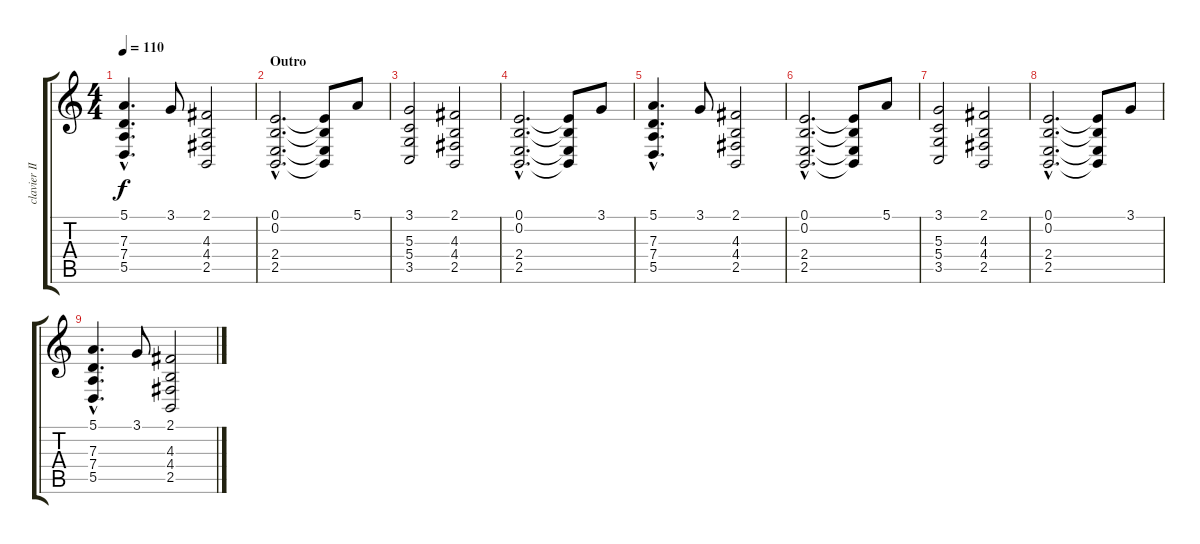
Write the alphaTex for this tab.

\track ("clavier II" "clavier II") {instrument choiraahs}
\staff {score tabs}
\tuning (E4 B3 G3 D3 A2 E2) {hide}
\ts (4 4)
\tempo 110
\clef g2
\ks c
(5.1{hac} 7.3{hac} 7.4{hac} 5.5{hac}).4{d dy f} 3.1.8 (2.1 4.3 4.4 2.5).2 |
\section ("" "Outro")
(0.1{hac} 0.2{hac} 2.4{hac} 2.5{hac}).2{d} (0.1{t} 0.2{t} 2.4{t} 2.5{t}).8 5.1.8 |
(3.1 5.3 5.4 3.5).2 (2.1 4.3 4.4 2.5).2 |
(0.1{hac} 0.2{hac} 2.4{hac} 2.5{hac}).2{d} (0.1{t} 0.2{t} 2.4{t} 2.5{t}).8 3.1.8 |
(5.1{hac} 7.3{hac} 7.4{hac} 5.5{hac}).4{d} 3.1.8 (2.1 4.3 4.4 2.5).2 |
(0.1{hac} 0.2{hac} 2.4{hac} 2.5{hac}).2{d volume 6} (0.1{t} 0.2{t} 2.4{t} 2.5{t}).8 5.1.8 |
(3.1 5.3 5.4 3.5).2 (2.1 4.3 4.4 2.5).2 |
(0.1{hac} 0.2{hac} 2.4{hac} 2.5{hac}).2{d volume 0} (0.1{t} 0.2{t} 2.4{t} 2.5{t}).8 3.1.8 |
(5.1{hac} 7.3{hac} 7.4{hac} 5.5{hac}).4{d} 3.1.8 (2.1 4.3 4.4 2.5).2
